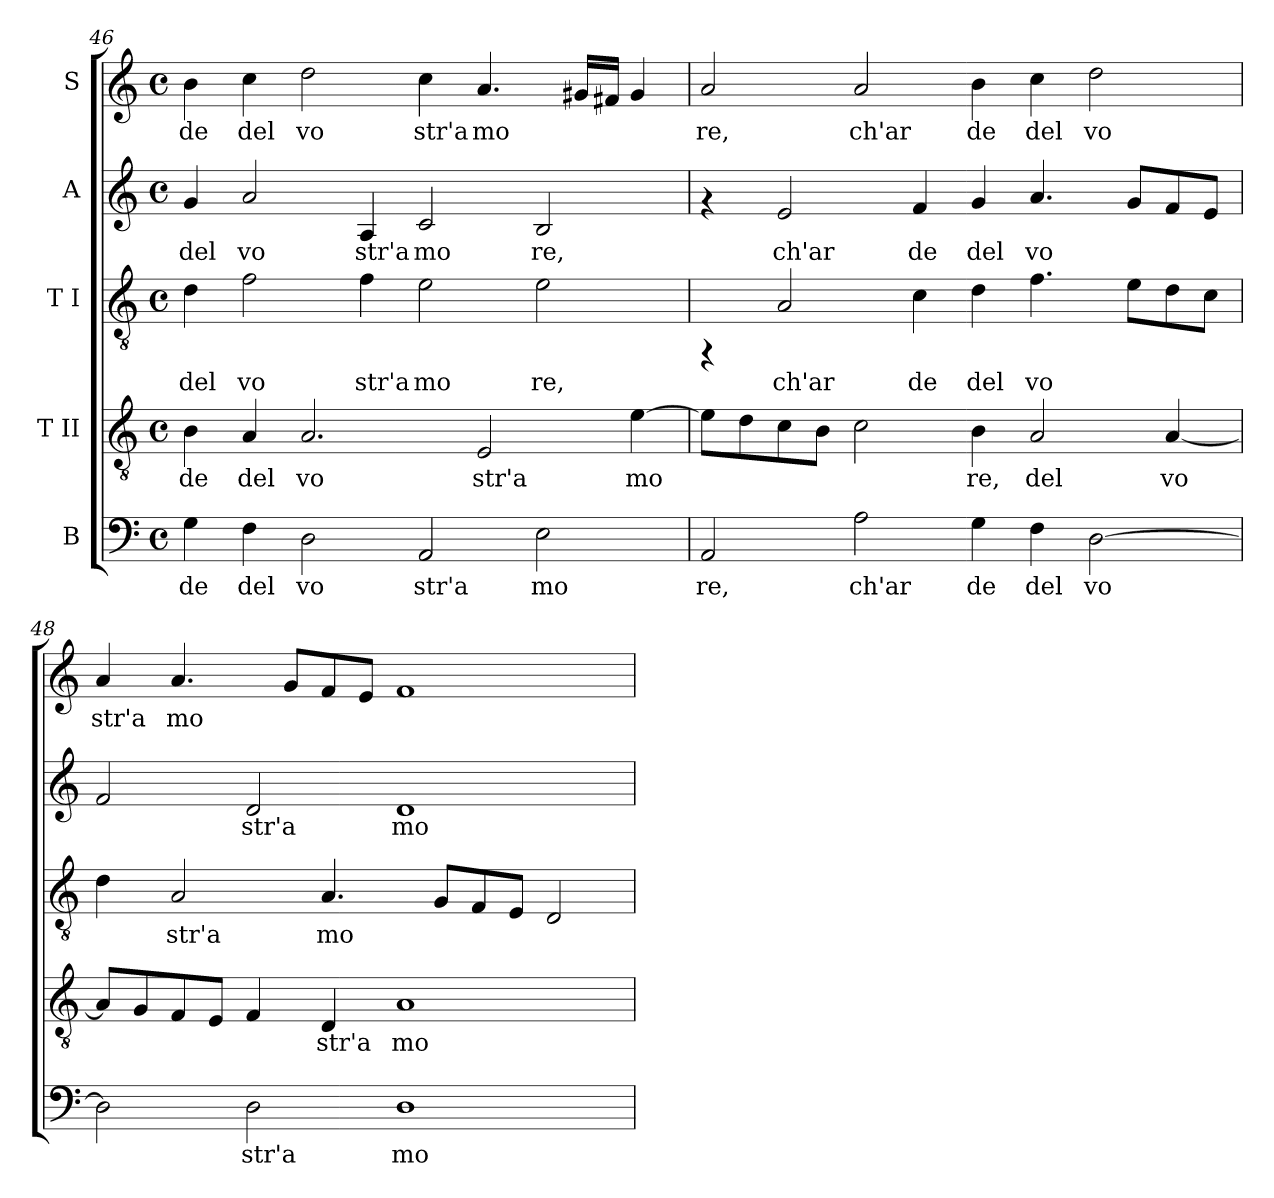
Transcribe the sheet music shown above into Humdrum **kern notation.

**kern	**text	**kern	**text	**kern	**text	**kern	**text	**kern	**text
*part5	*part5	*part4	*part4	*part3	*part3	*part2	*part2	*part1	*part1
*staff5	*staff5	*staff4	*staff4	*staff3	*staff3	*staff2	*staff2	*staff1	*staff1
*I"B	*	*I"T II	*	*I"T I	*	*I"A	*	*I"S	*
!!LO:PB:g=z
*clefF4	*	*clefGv2	*	*clefGv2	*	*clefG2	*	*clefG2	*
*k[]	*	*k[]	*	*k[]	*	*k[]	*	*k[]	*
*C:	*	*C:	*	*C:	*	*C:	*	*C:	*
*M4/4	*	*M4/4	*	*M4/4	*	*M4/4	*	*M4/4	*
*met(c)	*	*met(c)	*	*met(c)	*	*met(c)	*	*met(c)	*
=46	=46	=46	=46	=46	=46	=46	=46	=46	=46
!	!LO:LY:b:cj	!	!LO:LY:b:cj	!	!LO:LY:b:cj	!	!LO:LY:b:cj	!	!LO:LY:b:cj
4G\	de	4B\	de	4d\	del	4g/	del	4b\	de
!	!LO:LY:b:cj	!	!LO:LY:b:cj	!	!LO:LY:b:cj	!	!LO:LY:b:cj	!	!LO:LY:b:cj
4F\	del	4A/	del	2f\	vo	2a/	vo	4cc\	del
!	!LO:LY:b:cj	!	!LO:LY:b:cj	!	!	!	!	!	!LO:LY:b:cj
2D\	vo	2.A/	vo	.	.	.	.	2dd\	vo
!	!	!	!	!	!LO:LY:b:cj	!	!LO:LY:b:cj	!	!
.	.	.	.	4f\	str'a	4A/	str'a	.	.
!	!LO:LY:b:cj	!	!	!	!LO:LY:b:cj	!	!LO:LY:b:cj	!	!LO:LY:b:cj
2AA/	str'a	.	.	2e\	mo	2c/	mo	4cc\	str'a
!	!	!	!LO:LY:b:cj	!	!	!	!	!	!LO:LY:b:cj
.	.	2E/	str'a	.	.	.	.	4.a/	mo
!	!LO:LY:b:cj	!	!	!	!LO:LY:b:cj	!	!LO:LY:b:cj	!	!
2E\	mo	.	.	2e\	re,	2B/	re,	.	.
!	!	!	!	!	!	!	!	!	!LO:LY:b:cj
.	.	.	.	.	.	.	.	16g#X/L	.
!	!	!	!	!	!	!	!	!	!LO:LY:b:cj
.	.	.	.	.	.	.	.	16f#/J	.
!	!	!	!LO:LY:b:cj	!	!	!	!	!	!LO:LY:b:cj
.	.	[>4e\	mo	.	.	.	.	4g#/	.
=47	=47	=47	=47	=47	=47	=47	=47	=47	=47
!	!LO:LY:b:cj	!	!LO:LY:b:cj	!	!	!	!	!	!LO:LY:b:cj
2AA/	re,	8e\L]	.	4rFF	.	4rf	.	2a/	re,
!	!	!	!LO:LY:b:cj	!	!	!	!	!	!
.	.	8d\	.	.	.	.	.	.	.
!	!	!	!LO:LY:b:cj	!	!LO:LY:b:cj	!	!LO:LY:b:cj	!	!
.	.	8c\	.	2A/	ch'ar	2e/	ch'ar	.	.
!	!	!	!LO:LY:b:cj	!	!	!	!	!	!
.	.	8B\J	.	.	.	.	.	.	.
!	!LO:LY:b:cj	!	!LO:LY:b:cj	!	!	!	!	!	!LO:LY:b:cj
2A\	ch'ar	2c\	.	.	.	.	.	2a/	ch'ar
!	!	!	!	!	!LO:LY:b:cj	!	!LO:LY:b:cj	!	!
.	.	.	.	4c\	de	4f/	de	.	.
!	!LO:LY:b:cj	!	!LO:LY:b:cj	!	!LO:LY:b:cj	!	!LO:LY:b:cj	!	!LO:LY:b:cj
4G\	de	4B\	re,	4d\	del	4g/	del	4b\	de
!	!LO:LY:b:cj	!	!LO:LY:b:cj	!	!LO:LY:b:cj	!	!LO:LY:b:cj	!	!LO:LY:b:cj
4F\	del	2A/	del	4.f\	vo	4.a/	vo	4cc\	del
!	!LO:LY:b:cj	!	!	!	!	!	!	!	!LO:LY:b:cj
[>2D\	vo	.	.	.	.	.	.	2dd\	vo
!	!	!	!	!	!LO:LY:b:cj	!	!LO:LY:b:cj	!	!
.	.	.	.	8e\L	.	8g/L	.	.	.
!	!	!	!LO:LY:b:cj	!	!LO:LY:b:cj	!	!LO:LY:b:cj	!	!
.	.	[<4A/	vo	8d\	.	8f/	.	.	.
!	!	!	!	!	!LO:LY:b:cj	!	!LO:LY:b:cj	!	!
.	.	.	.	8c\J	.	8e/J	.	.	.
=48	=48	=48	=48	=48	=48	=48	=48	=48	=48
!	!LO:LY:b:cj	!	!LO:LY:b:cj	!	!LO:LY:b:cj	!	!LO:LY:b:cj	!	!LO:LY:b:cj
2D\]	.	8A/L]	.	4d\	.	2f/	.	4a/	str'a
!	!	!	!LO:LY:b:cj	!	!	!	!	!	!
.	.	8G/	.	.	.	.	.	.	.
!	!	!	!LO:LY:b:cj	!	!LO:LY:b:cj	!	!	!	!LO:LY:b:cj
.	.	8F/	.	2A/	str'a	.	.	4.a/	mo
!	!	!	!LO:LY:b:cj	!	!	!	!	!	!
.	.	8E/J	.	.	.	.	.	.	.
!	!LO:LY:b:cj	!	!LO:LY:b:cj	!	!	!	!LO:LY:b:cj	!	!
2D\	str'a	4F/	.	.	.	2d/	str'a	.	.
!	!	!	!	!	!	!	!	!	!LO:LY:b:cj
.	.	.	.	.	.	.	.	8g/L	.
!	!	!	!LO:LY:b:cj	!	!LO:LY:b:cj	!	!	!	!LO:LY:b:cj
.	.	4D/	str'a	4.A/	mo	.	.	8f/	.
!	!	!	!	!	!	!	!	!	!LO:LY:b:cj
.	.	.	.	.	.	.	.	8e/J	.
!	!LO:LY:b:cj	!	!LO:LY:b:cj	!	!	!	!LO:LY:b:cj	!	!LO:LY:b:cj
1D	mo	1A	mo	.	.	1d	mo	1f	.
!	!	!	!	!	!LO:LY:b:cj	!	!	!	!
.	.	.	.	8G/L	.	.	.	.	.
!	!	!	!	!	!LO:LY:b:cj	!	!	!	!
.	.	.	.	8F/	.	.	.	.	.
!	!	!	!	!	!LO:LY:b:cj	!	!	!	!
.	.	.	.	8E/J	.	.	.	.	.
!	!	!	!	!	!LO:LY:b:cj	!	!	!	!
.	.	.	.	2D/	.	.	.	.	.
=	=	=	=	=	=	=	=	=	=
*-	*-	*-	*-	*-	*-	*-	*-	*-	*-
